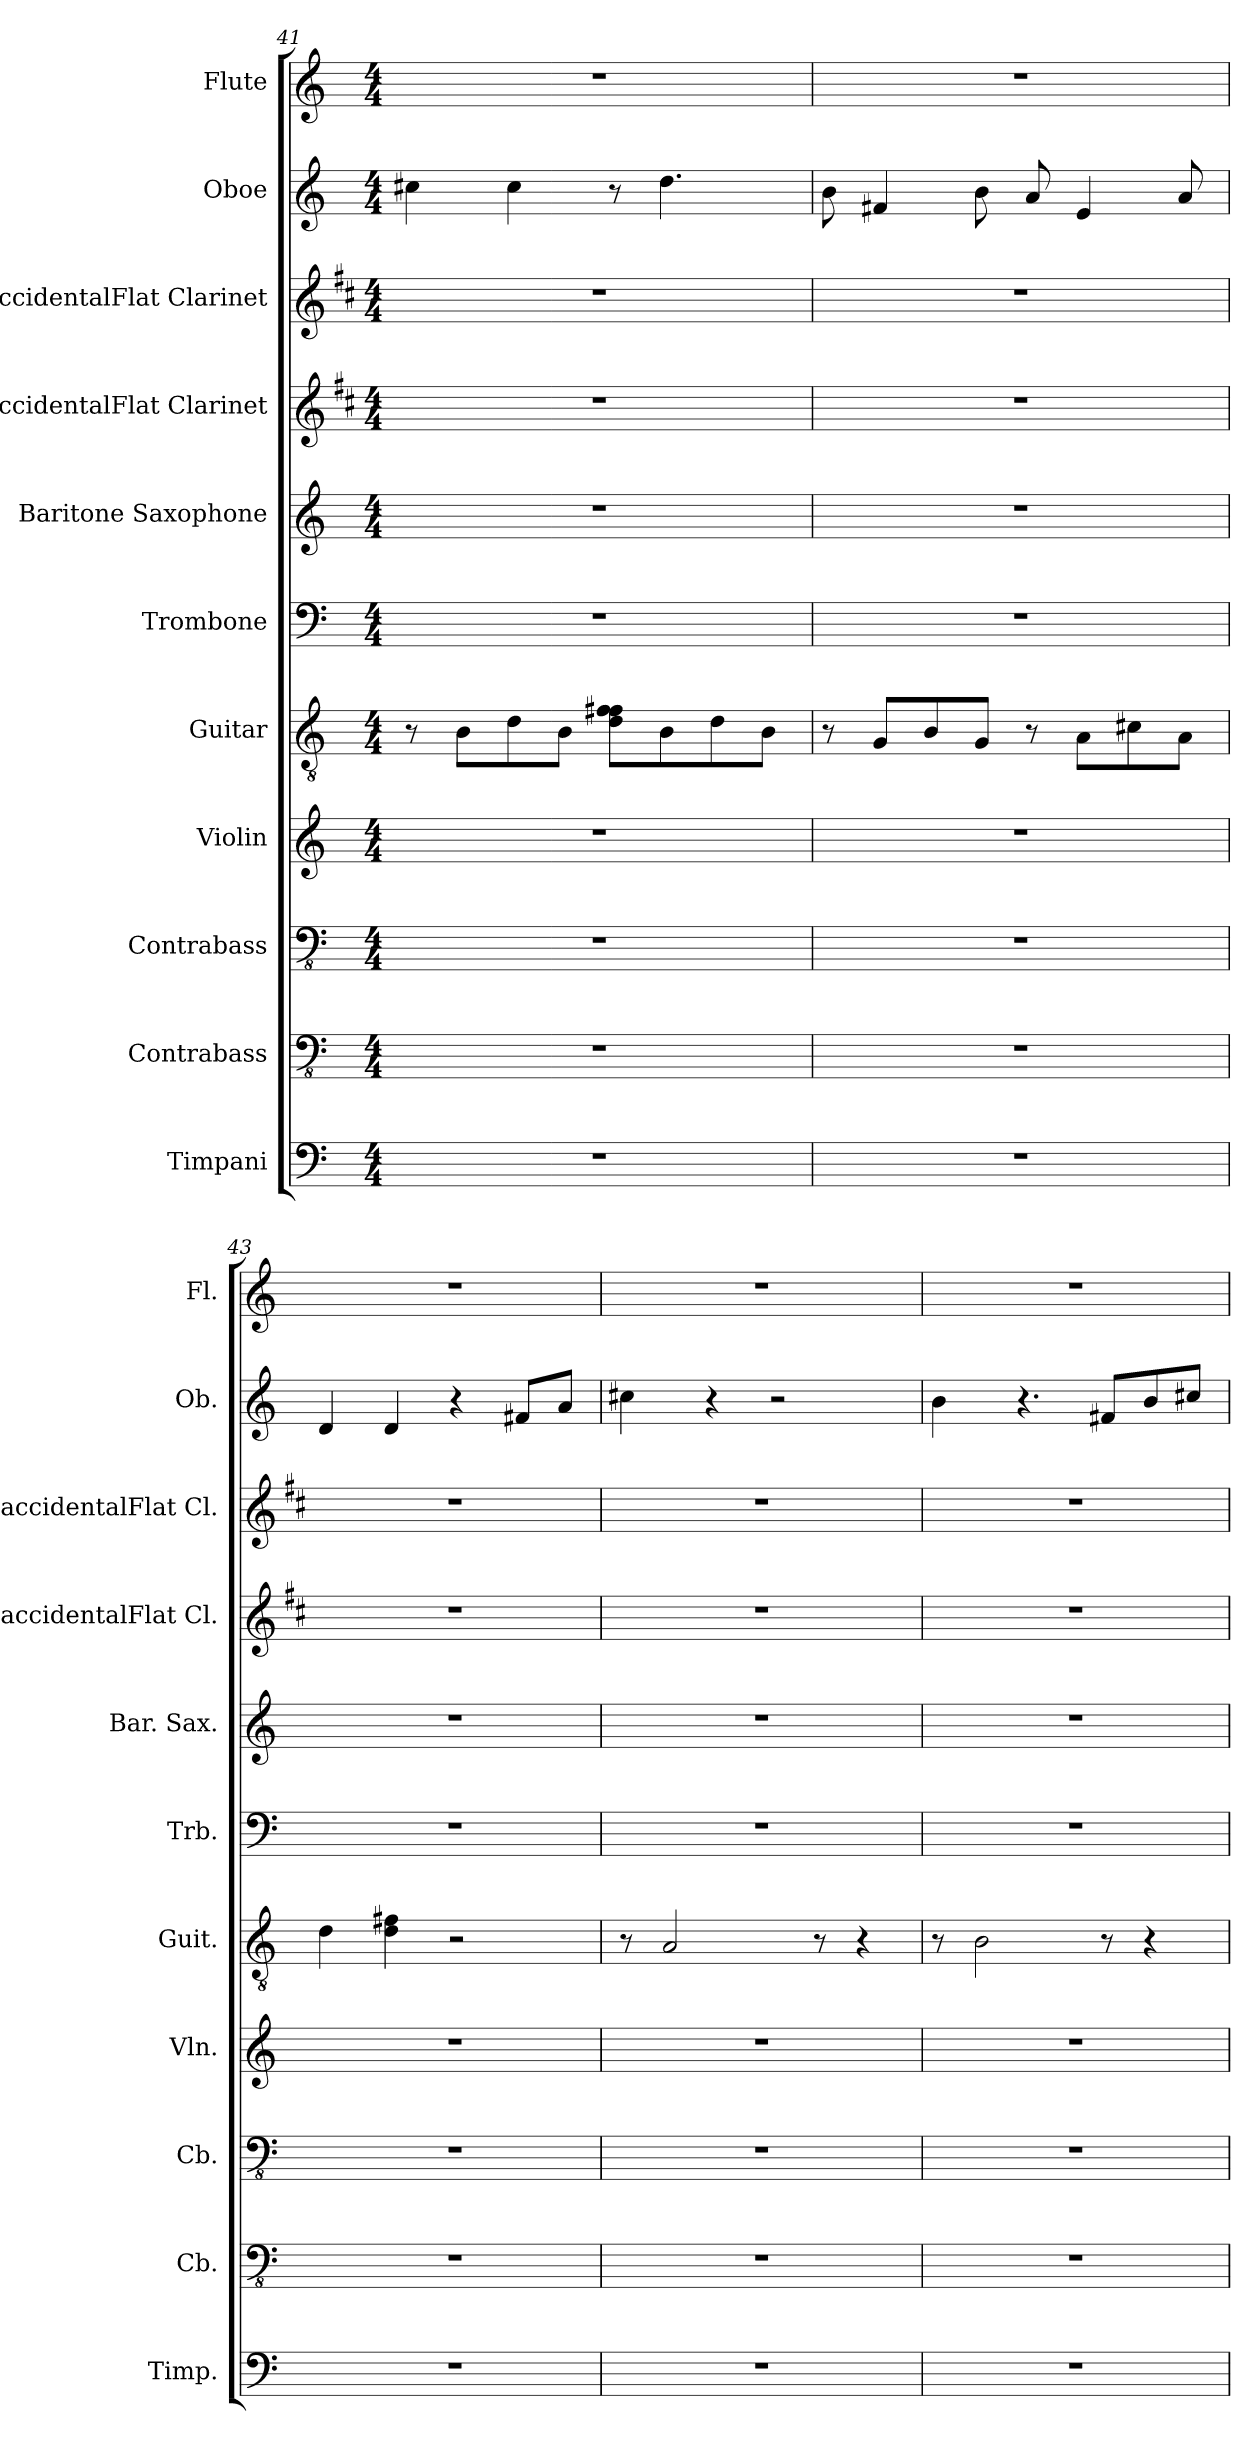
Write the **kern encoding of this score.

**kern	**kern	**kern	**kern	**kern	**kern	**kern	**kern	**kern	**kern	**kern
*part11	*part10	*part9	*part8	*part7	*part6	*part5	*part4	*part3	*part2	*part1
*staff11	*staff10	*staff9	*staff8	*staff7	*staff6	*staff5	*staff4	*staff3	*staff2	*staff1
*I"Timpani	*I"Contrabass	*I"Contrabass	*I"Violin	*I"Guitar	*I"Trombone	*I"Baritone Saxophone	*I"BaccidentalFlat Clarinet	*I"BaccidentalFlat Clarinet	*I"Oboe	*I"Flute
*I'Timp.	*I'Cb.	*I'Cb.	*I'Vln.	*I'Guit.	*I'Trb.	*I'Bar. Sax.	*I'BaccidentalFlat Cl.	*I'BaccidentalFlat Cl.	*I'Ob.	*I'Fl.
*clefF4	*clefFv4	*clefFv4	*clefG2	*clefGv2	*clefF4	*clefG2	*clefG2	*clefG2	*clefG2	*clefG2
*	*ITrd7c12	*ITrd7c12	*	*	*	*ITrd12c21	*ITrd1c2	*ITrd1c2	*	*
*k[]	*k[]	*k[]	*k[]	*k[]	*k[]	*k[]	*k[]	*k[]	*k[]	*k[]
*M4/4	*M4/4	*M4/4	*M4/4	*M4/4	*M4/4	*M4/4	*M4/4	*M4/4	*M4/4	*M4/4
=41	=41	=41	=41	=41	=41	=41	=41	=41	=41	=41
1r	1r	1r	1r	8r	1r	1r	1r	1r	4cc#X\	1r
.	.	.	.	8B\L	.	.	.	.	.	.
.	.	.	.	8d\	.	.	.	.	4cc#\	.
.	.	.	.	8B\J	.	.	.	.	.	.
.	.	.	.	8d\ 8f\ 8f#X\L	.	.	.	.	8r	.
.	.	.	.	8B\	.	.	.	.	4.dd\	.
.	.	.	.	8d\	.	.	.	.	.	.
.	.	.	.	8B\J	.	.	.	.	.	.
!!LO:PB:g=z
=42	=42	=42	=42	=42	=42	=42	=42	=42	=42	=42
1r	1r	1r	1r	8r	1r	1r	1r	1r	8b\	1r
.	.	.	.	8G/L	.	.	.	.	4f#X/	.
.	.	.	.	8B/	.	.	.	.	.	.
.	.	.	.	8G/J	.	.	.	.	8b\	.
.	.	.	.	8r	.	.	.	.	8a/	.
.	.	.	.	8A\L	.	.	.	.	4e/	.
.	.	.	.	8c#X\	.	.	.	.	.	.
.	.	.	.	8A\J	.	.	.	.	8a/	.
=43	=43	=43	=43	=43	=43	=43	=43	=43	=43	=43
1r	1r	1r	1r	4d\	1r	1r	1r	1r	4d/	1r
.	.	.	.	4d\ 4f#X\	.	.	.	.	4d/	.
.	.	.	.	2r	.	.	.	.	4r	.
.	.	.	.	.	.	.	.	.	8f#X/L	.
.	.	.	.	.	.	.	.	.	8a/J	.
=44	=44	=44	=44	=44	=44	=44	=44	=44	=44	=44
1r	1r	1r	1r	8r	1r	1r	1r	1r	4cc#X\	1r
.	.	.	.	2A/	.	.	.	.	.	.
.	.	.	.	.	.	.	.	.	4r	.
.	.	.	.	.	.	.	.	.	2r	.
.	.	.	.	8r	.	.	.	.	.	.
.	.	.	.	4r	.	.	.	.	.	.
=45	=45	=45	=45	=45	=45	=45	=45	=45	=45	=45
1r	1r	1r	1r	8r	1r	1r	1r	1r	4b\	1r
.	.	.	.	2B\	.	.	.	.	.	.
.	.	.	.	.	.	.	.	.	4.r	.
.	.	.	.	8r	.	.	.	.	8f#X/L	.
.	.	.	.	4r	.	.	.	.	8b/	.
.	.	.	.	.	.	.	.	.	8cc#X/J	.
=	=	=	=	=	=	=	=	=	=	=
*-	*-	*-	*-	*-	*-	*-	*-	*-	*-	*-
